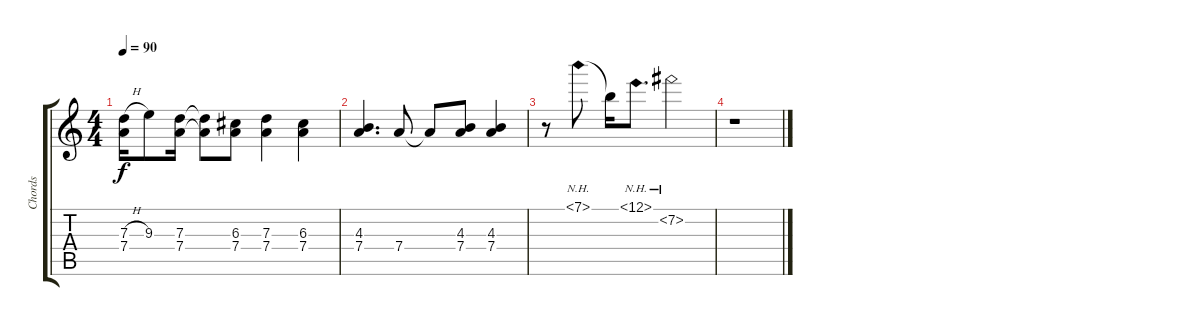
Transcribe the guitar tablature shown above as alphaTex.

\track ("Chords" "Chords") {instrument acousticguitarnylon}
\staff {score tabs}
\tuning (E4 B3 G3 D3 A2 E2) {hide}
\ts (4 4)
\tempo 90
\clef g2
\ks c
(7.3{h} 7.4).16{dy f} 9.3.8 (7.3 7.4).16 (7.3{t} 7.4{t}).8 (6.3 7.4).8 (7.3 7.4).4 (6.3 7.4).4 |
(4.3 7.4).4{d} 7.4.8 7.4{t}.8 (4.3 7.4).8 (4.3 7.4).4 |
r.8 7.1{nh}.8 7.1{t}.16 12.1{nh}.8{d} 7.2{nh}.2 |
r.1
